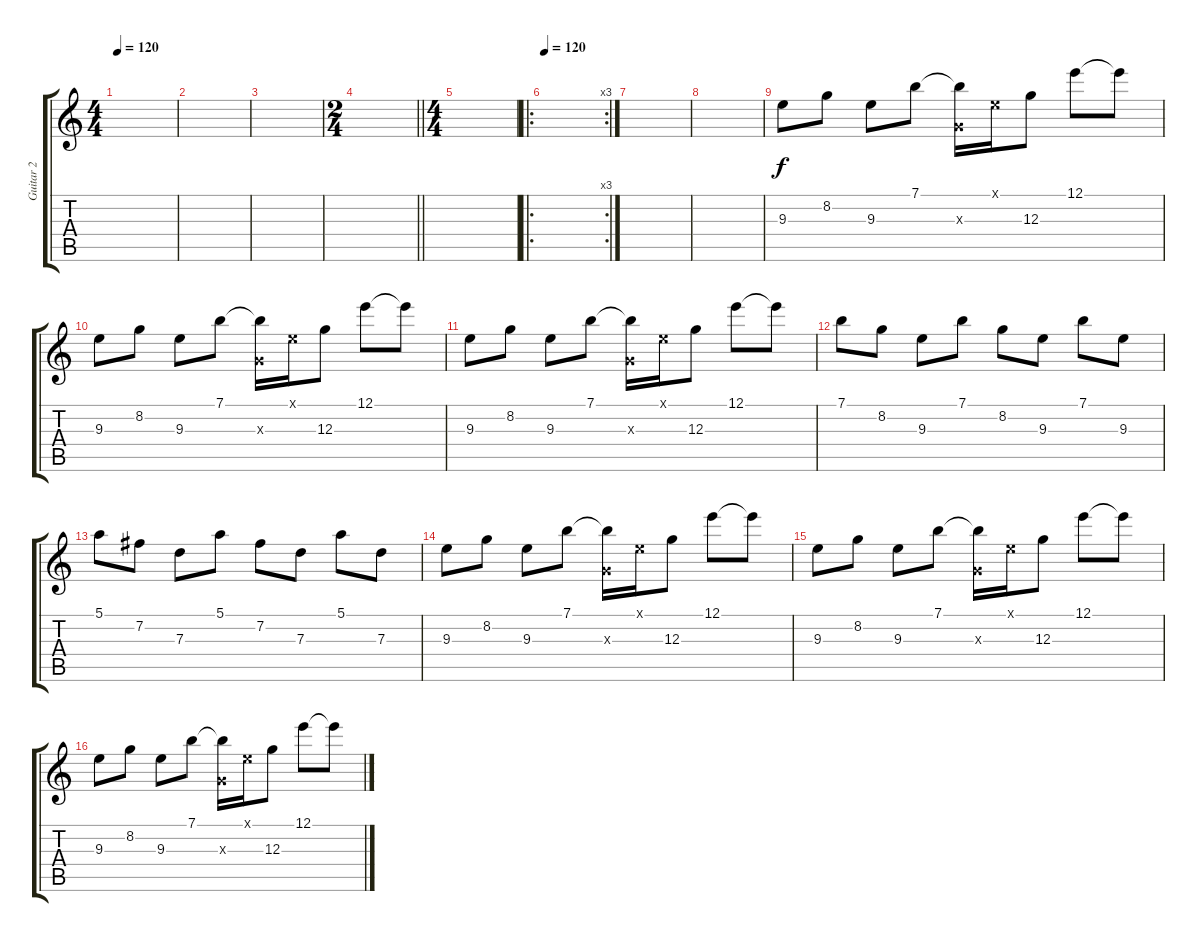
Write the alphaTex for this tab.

\track ("Guitar 2" "Guitar 2") {instrument distortionguitar}
\staff {score tabs}
\tuning (E4 B3 G3 D3 A2 E2) {hide}
\ts (4 4)
\tempo 120
\clef g2
\ks c
|
|
|
\ts (2 4)
\barLineRight lightlight
|
\ts (4 4)
|
\ro
\rc 3
\tempo 120
|
|
|
9.3.8{volume 11 balance 8 instrument distortionguitar} 8.2.8 9.3.8 7.1.8 (7.1{t} 0.3{x}).16 0.1{x}.16 12.3.8 12.1.8 12.1{t}.8 |
9.3.8 8.2.8 9.3.8 7.1.8 (7.1{t} 0.3{x}).16 0.1{x}.16 12.3.8 12.1.8 12.1{t}.8 |
9.3.8 8.2.8 9.3.8 7.1.8 (7.1{t} 0.3{x}).16 0.1{x}.16 12.3.8 12.1.8 12.1{t}.8 |
7.1.8 8.2.8 9.3.8 7.1.8 8.2.8 9.3.8 7.1.8 9.3.8 |
5.1.8 7.2.8 7.3.8 5.1.8 7.2.8 7.3.8 5.1.8 7.3.8 |
9.3.8 8.2.8 9.3.8 7.1.8 (7.1{t} 0.3{x}).16 0.1{x}.16 12.3.8 12.1.8 12.1{t}.8 |
9.3.8 8.2.8 9.3.8 7.1.8 (7.1{t} 0.3{x}).16 0.1{x}.16 12.3.8 12.1.8 12.1{t}.8 |
9.3.8 8.2.8 9.3.8 7.1.8 (7.1{t} 0.3{x}).16 0.1{x}.16 12.3.8 12.1.8 12.1{t}.8
